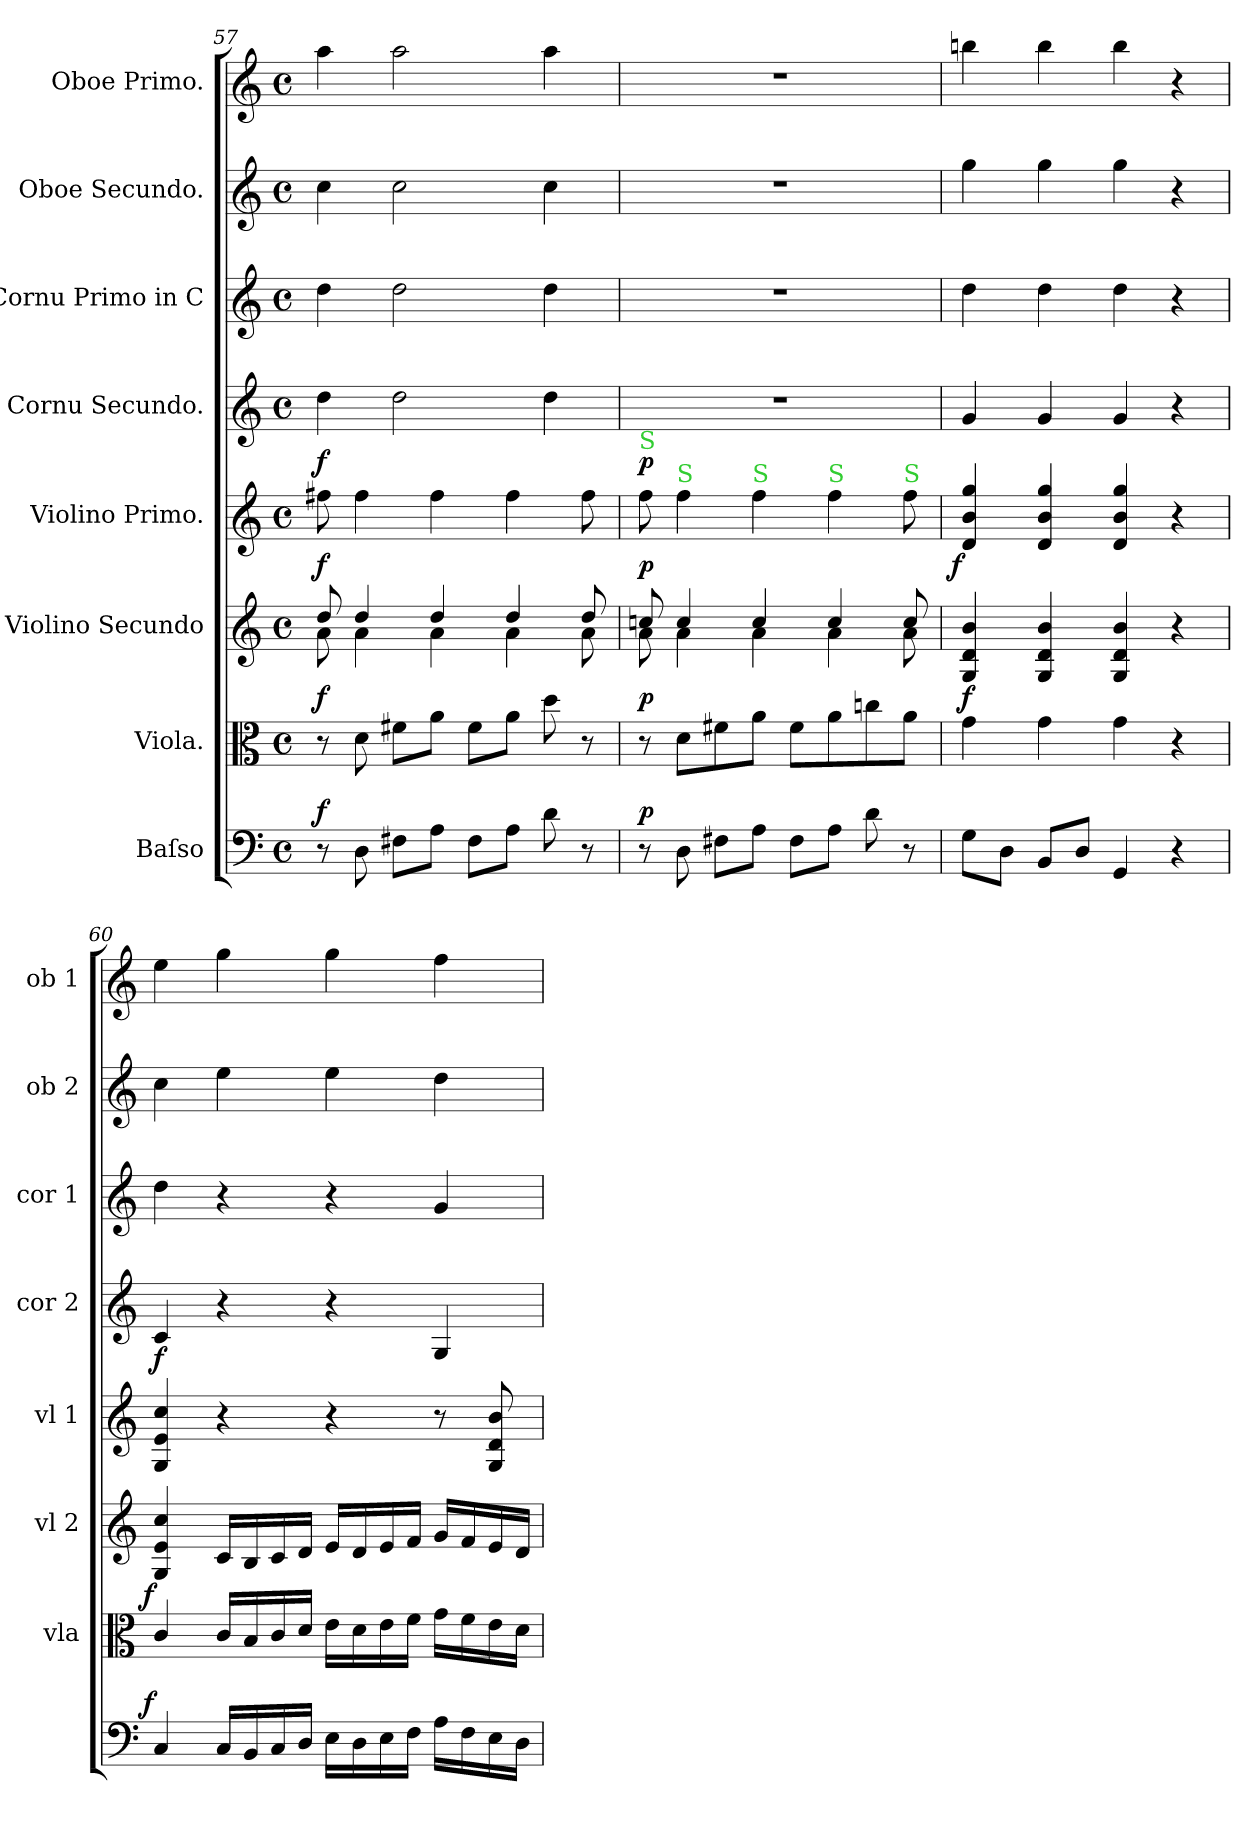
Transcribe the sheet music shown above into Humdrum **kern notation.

**kern	**dynam	**kern	**dynam	**kern	**dynam	**kern	**dynam	**kern	**kern	**kern	**kern
*part8	*part8	*part7	*part7	*part6	*part6	*part5	*part5	*part4	*part3	*part2	*part1
*staff8	*staff8	*staff7	*staff7	*staff6	*staff6	*staff5	*staff5	*staff4	*staff3	*staff2	*staff1
*I"Baſso	*	*I"Viola.	*	*I"Violino Secundo	*	*I"Violino Primo.	*	*I"Cornu Secundo.	*I"Cornu Primo in C	*I"Oboe Secundo.	*I"Oboe Primo.
*	*	*I'vla	*	*I'vl 2	*	*I'vl 1	*	*I'cor 2	*I'cor 1	*I'ob 2	*I'ob 1
*clefF4	*	*clefC3	*	*clefG2	*	*clefG2	*	*clefG2	*clefG2	*clefG2	*clefG2
*k[]	*	*k[]	*	*k[]	*	*k[]	*	*k[]	*k[]	*k[]	*k[]
*C:	*	*C:	*	*C:	*	*C:	*	*C:	*C:	*C:	*C:
*M4/4	*	*M4/4	*	*M4/4	*	*M4/4	*	*M4/4	*M4/4	*M4/4	*M4/4
*met(c)	*	*met(c)	*	*met(c)	*	*met(c)	*	*met(c)	*met(c)	*met(c)	*met(c)
=57	=57	=57	=57	=57	=57	=57	=57	=57	=57	=57	=57
*	*	*	*	*^	*	*	*	*	*	*	*
!	!LO:DY:a	!	!LO:DY:a	!	!	!LO:DY:a	!	!LO:DY:a	!	!	!	!
8r	f	8r	f	8dd/	8a\	f	8ff#X\	f	4dd\	4dd\	4cc\	4aa\
8D\	.	8d\	.	4dd/	4a\	.	4ff#\	.	.	.	.	.
8F#X\L	.	8f#X\L	.	.	.	.	.	.	2dd\	2dd\	2cc\	2aa\
8A\J	.	8a\J	.	4dd/	4a\	.	4ff#\	.	.	.	.	.
8F#\L	.	8f#\L	.	.	.	.	.	.	.	.	.	.
8A\J	.	8a\J	.	4dd/	4a\	.	4ff#\	.	.	.	.	.
8d\	.	8dd\	.	.	.	.	.	.	4dd\	4dd\	4cc\	4aa\
8r	.	8r	.	8dd/	8a\	.	8ff#\	.	.	.	.	.
=58	=58	=58	=58	=58	=58	=58	=58	=58	=58	=58	=58	=58
!	!	!	!	!	!	!	!LO:TX:a:color=limegreen:t=S	!	!	!	!	!
!	!LO:DY:a	!	!LO:DY:a	!	!	!LO:DY:a	!	!LO:DY:a	!	!	!	!
8r	p	8r	p	8ccn/	8a\	p	8ff\	p	1r	1r	1r	1r
!	!	!	!	!	!	!	!LO:TX:a:color=limegreen:t=S	!	!	!	!	!
8D\	.	8d\L	.	4cc/	4a\	.	4ff\	.	.	.	.	.
8F#X\L	.	8f#X\	.	.	.	.	.	.	.	.	.	.
!	!	!	!	!	!	!	!LO:TX:a:color=limegreen:t=S	!	!	!	!	!
8A\J	.	8a\J	.	4cc/	4a\	.	4ff\	.	.	.	.	.
8F#\L	.	8f#\L	.	.	.	.	.	.	.	.	.	.
!	!	!	!	!	!	!	!LO:TX:a:color=limegreen:t=S	!	!	!	!	!
8A\J	.	8a\	.	4cc/	4a\	.	4ff\	.	.	.	.	.
8d\	.	8ccn\	.	.	.	.	.	.	.	.	.	.
!	!	!	!	!	!	!	!LO:TX:a:color=limegreen:t=S	!	!	!	!	!
8r	.	8a\J	.	8cc/	8a\	.	8ff\	.	.	.	.	.
=59	=59	=59	=59	=59	=59	=59	=59	=59	=59	=59	=59	=59
!	!	!	!LO:DY:a	!	!	!LO:DY:a:rj	!	!	!	!	!	!
*	*	*	*	*v	*v	*	*	*	*	*	*	*
8G\L	.	4g\	f	4G/ 4d/ 4b/	f	4d/ 4b/ 4gg/	.	4g/	4dd\	4gg\	4bbn\
8D\J	.	.	.	.	.	.	.	.	.	.	.
8BB/L	.	4g\	.	4G/ 4d/ 4b/	.	4d/ 4b/ 4gg/	.	4g/	4dd\	4gg\	4bb\
8D/J	.	.	.	.	.	.	.	.	.	.	.
4GG/	.	4g\	.	4G/ 4d/ 4b/	.	4d/ 4b/ 4gg/	.	4g/	4dd\	4gg\	4bb\
4r	.	4r	.	4r	.	4r	.	4r	4r	4r	4r
=60	=60	=60	=60	=60	=60	=60	=60	=60	=60	=60	=60
!	!LO:DY:a:rj	!	!	!	!LO:DY:rj	!	!LO:DY:a	!	!	!	!
4C/	f	4c/	.	4G/ 4e/ 4cc/	f	4G/ 4e/ 4cc/	f	4c/	4dd\	4cc\	4ee\
16C/LL	.	16c/LL	.	16c/LL	.	4r	.	4r	4r	4ee\	4gg\
16BB/	.	16B/	.	16B/	.	.	.	.	.	.	.
16C/	.	16c/	.	16c/	.	.	.	.	.	.	.
16D/JJ	.	16d/JJ	.	16d/JJ	.	.	.	.	.	.	.
16E\LL	.	16e\LL	.	16e/LL	.	4r	.	4r	4r	4ee\	4gg\
16D\	.	16d\	.	16d/	.	.	.	.	.	.	.
16E\	.	16e\	.	16e/	.	.	.	.	.	.	.
16F\JJ	.	16f\JJ	.	16f/JJ	.	.	.	.	.	.	.
16A\LL	.	16g\LL	.	16g/LL	.	8r	.	4G/	4g/	4dd\	4ff\
16F\	.	16f\	.	16f/	.	.	.	.	.	.	.
16E\	.	16e\	.	16e/	.	8G/ 8d/ 8b/	.	.	.	.	.
16D\JJ	.	16d\JJ	.	16d/JJ	.	.	.	.	.	.	.
=	=	=	=	=	=	=	=	=	=	=	=
*-	*-	*-	*-	*-	*-	*-	*-	*-	*-	*-	*-
